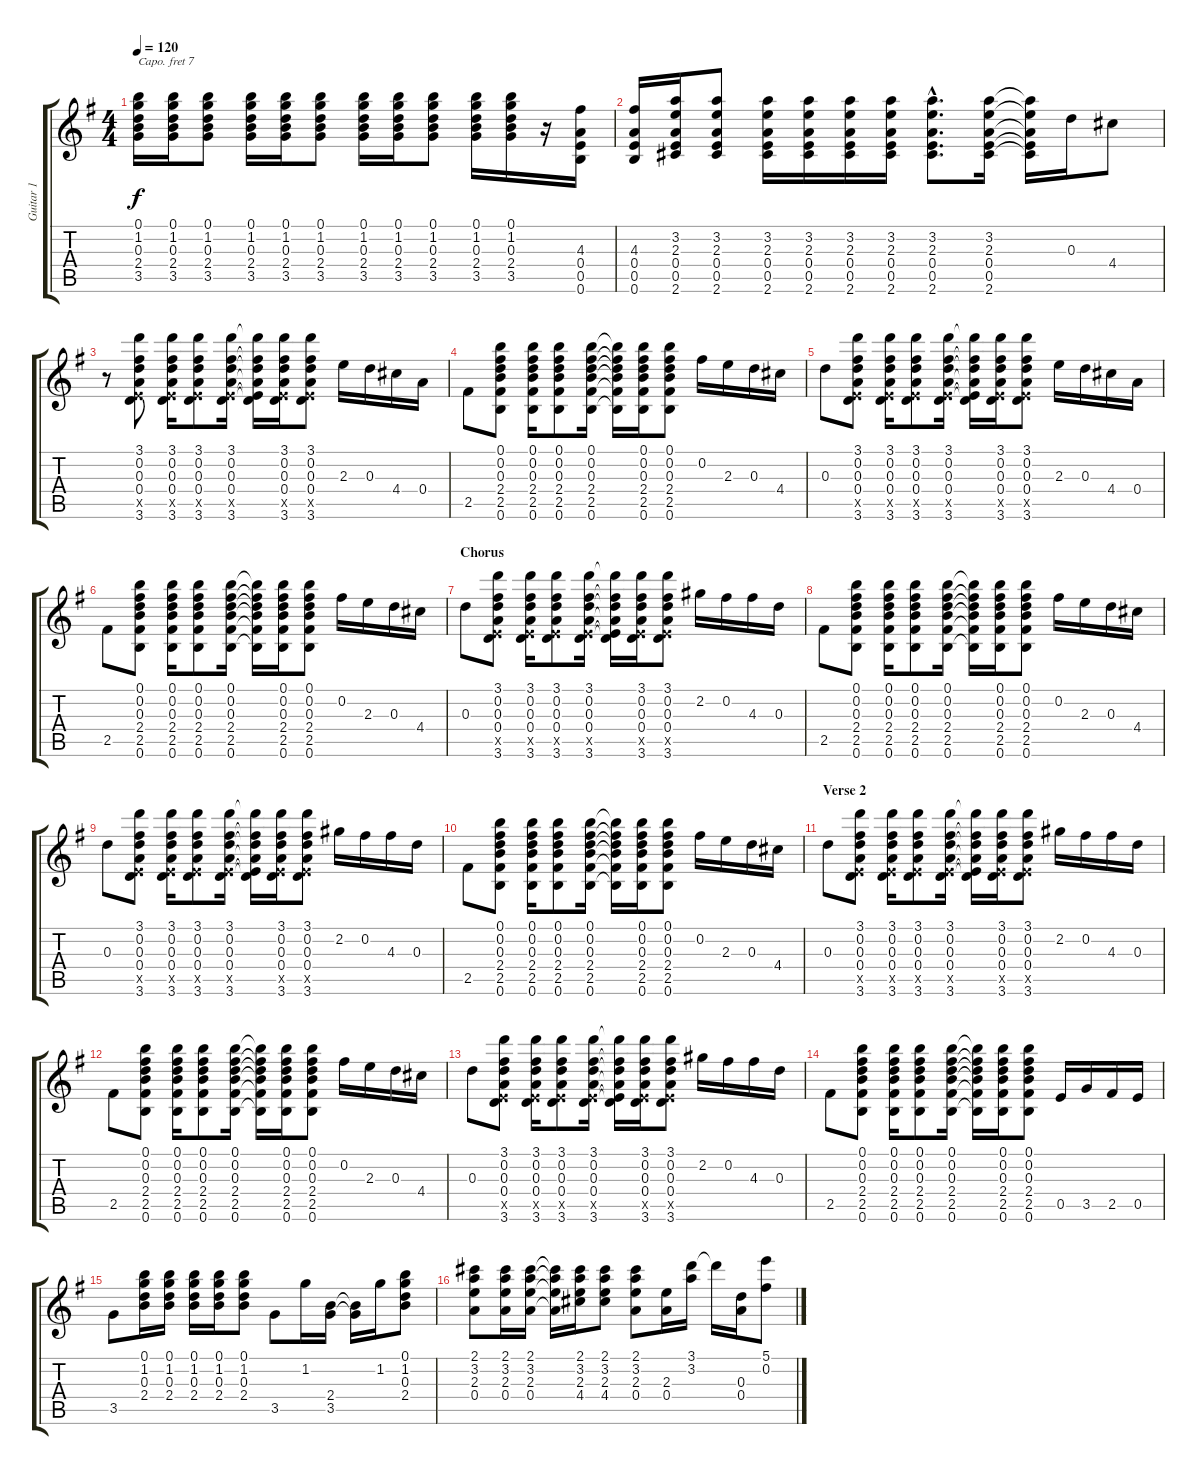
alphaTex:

\track ("Guitar 1" "Guitar 1") {instrument acousticguitarsteel}
\staff {score tabs}
\capo 7
\tuning (E4 B3 G3 D3 A2 E2) {hide}
\ts (4 4)
\tempo 120
\clef g2
\ks g
(0.1 1.2 0.3 2.4 3.5).16{dy f} (0.1 1.2 0.3 2.4 3.5).16 (0.1 1.2 0.3 2.4 3.5).8 (0.1 1.2 0.3 2.4 3.5).16 (0.1 1.2 0.3 2.4 3.5).16 (0.1 1.2 0.3 2.4 3.5).8 (0.1 1.2 0.3 2.4 3.5).16 (0.1 1.2 0.3 2.4 3.5).16 (0.1 1.2 0.3 2.4 3.5).8 (0.1 1.2 0.3 2.4 3.5).16 (0.1 1.2 0.3 2.4 3.5).16 r.16 (4.3 0.4 0.5 0.6).16 |
(4.3 0.4 0.5 0.6).16 (3.2 2.3 0.4 0.5 2.6).16 (3.2 2.3 0.4 0.5 2.6).8 (3.2 2.3 0.4 0.5 2.6).16 (3.2 2.3 0.4 0.5 2.6).16 (3.2 2.3 0.4 0.5 2.6).16 (3.2 2.3 0.4 0.5 2.6).16 (3.2{hac} 2.3{hac} 0.4{hac} 0.5{hac} 2.6{hac}).8{d} (3.2 2.3 0.4 0.5 2.6).16 (3.2{t} 2.3{t} 0.4{t} 0.5{t} 2.6{t}).16 0.3.16 4.4.8 |
r.8 (3.1 0.2 0.3 0.4 0.5{x} 3.6).8 (3.1 0.2 0.3 0.4 0.5{x} 3.6).16 (3.1 0.2 0.3 0.4 0.5{x} 3.6).8 (3.1 0.2 0.3 0.4 0.5{x} 3.6).16 (3.1{t} 0.2{t} 0.3{t} 0.4{t} 0.5{t} 3.6{t}).16 (3.1 0.2 0.3 0.4 0.5{x} 3.6).16 (3.1 0.2 0.3 0.4 0.5{x} 3.6).8 2.3.16 0.3.16 4.4.16 0.4.16 |
2.5.8 (0.1 0.2 0.3 2.4 2.5 0.6).8 (0.1 0.2 0.3 2.4 2.5 0.6).16 (0.1 0.2 0.3 2.4 2.5 0.6).8 (0.1 0.2 0.3 2.4 2.5 0.6).16 (0.1{t} 0.2{t} 0.3{t} 2.4{t} 2.5{t} 0.6{t}).16 (0.1 0.2 0.3 2.4 2.5 0.6).16 (0.1 0.2 0.3 2.4 2.5 0.6).8 0.2.16 2.3.16 0.3.16 4.4.16 |
0.3.8 (3.1 0.2 0.3 0.4 0.5{x} 3.6).8 (3.1 0.2 0.3 0.4 0.5{x} 3.6).16 (3.1 0.2 0.3 0.4 0.5{x} 3.6).8 (3.1 0.2 0.3 0.4 0.5{x} 3.6).16 (3.1{t} 0.2{t} 0.3{t} 0.4{t} 0.5{t} 3.6{t}).16 (3.1 0.2 0.3 0.4 0.5{x} 3.6).16 (3.1 0.2 0.3 0.4 0.5{x} 3.6).8 2.3.16 0.3.16 4.4.16 0.4.16 |
2.5.8 (0.1 0.2 0.3 2.4 2.5 0.6).8 (0.1 0.2 0.3 2.4 2.5 0.6).16 (0.1 0.2 0.3 2.4 2.5 0.6).8 (0.1 0.2 0.3 2.4 2.5 0.6).16 (0.1{t} 0.2{t} 0.3{t} 2.4{t} 2.5{t} 0.6{t}).16 (0.1 0.2 0.3 2.4 2.5 0.6).16 (0.1 0.2 0.3 2.4 2.5 0.6).8 0.2.16 2.3.16 0.3.16 4.4.16 |
\section ("" "Chorus")
0.3.8 (3.1 0.2 0.3 0.4 0.5{x} 3.6).8 (3.1 0.2 0.3 0.4 0.5{x} 3.6).16 (3.1 0.2 0.3 0.4 0.5{x} 3.6).8 (3.1 0.2 0.3 0.4 0.5{x} 3.6).16 (3.1{t} 0.2{t} 0.3{t} 0.4{t} 0.5{t} 3.6{t}).16 (3.1 0.2 0.3 0.4 0.5{x} 3.6).16 (3.1 0.2 0.3 0.4 0.5{x} 3.6).8 2.2.16 0.2.16 4.3.16 0.3.16 |
2.5.8 (0.1 0.2 0.3 2.4 2.5 0.6).8 (0.1 0.2 0.3 2.4 2.5 0.6).16 (0.1 0.2 0.3 2.4 2.5 0.6).8 (0.1 0.2 0.3 2.4 2.5 0.6).16 (0.1{t} 0.2{t} 0.3{t} 2.4{t} 2.5{t} 0.6{t}).16 (0.1 0.2 0.3 2.4 2.5 0.6).16 (0.1 0.2 0.3 2.4 2.5 0.6).8 0.2.16 2.3.16 0.3.16 4.4.16 |
0.3.8 (3.1 0.2 0.3 0.4 0.5{x} 3.6).8 (3.1 0.2 0.3 0.4 0.5{x} 3.6).16 (3.1 0.2 0.3 0.4 0.5{x} 3.6).8 (3.1 0.2 0.3 0.4 0.5{x} 3.6).16 (3.1{t} 0.2{t} 0.3{t} 0.4{t} 0.5{t} 3.6{t}).16 (3.1 0.2 0.3 0.4 0.5{x} 3.6).16 (3.1 0.2 0.3 0.4 0.5{x} 3.6).8 2.2.16 0.2.16 4.3.16 0.3.16 |
2.5.8 (0.1 0.2 0.3 2.4 2.5 0.6).8 (0.1 0.2 0.3 2.4 2.5 0.6).16 (0.1 0.2 0.3 2.4 2.5 0.6).8 (0.1 0.2 0.3 2.4 2.5 0.6).16 (0.1{t} 0.2{t} 0.3{t} 2.4{t} 2.5{t} 0.6{t}).16 (0.1 0.2 0.3 2.4 2.5 0.6).16 (0.1 0.2 0.3 2.4 2.5 0.6).8 0.2.16 2.3.16 0.3.16 4.4.16 |
\section ("" "Verse 2")
0.3.8 (3.1 0.2 0.3 0.4 0.5{x} 3.6).8 (3.1 0.2 0.3 0.4 0.5{x} 3.6).16 (3.1 0.2 0.3 0.4 0.5{x} 3.6).8 (3.1 0.2 0.3 0.4 0.5{x} 3.6).16 (3.1{t} 0.2{t} 0.3{t} 0.4{t} 0.5{t} 3.6{t}).16 (3.1 0.2 0.3 0.4 0.5{x} 3.6).16 (3.1 0.2 0.3 0.4 0.5{x} 3.6).8 2.2.16 0.2.16 4.3.16 0.3.16 |
2.5.8 (0.1 0.2 0.3 2.4 2.5 0.6).8 (0.1 0.2 0.3 2.4 2.5 0.6).16 (0.1 0.2 0.3 2.4 2.5 0.6).8 (0.1 0.2 0.3 2.4 2.5 0.6).16 (0.1{t} 0.2{t} 0.3{t} 2.4{t} 2.5{t} 0.6{t}).16 (0.1 0.2 0.3 2.4 2.5 0.6).16 (0.1 0.2 0.3 2.4 2.5 0.6).8 0.2.16 2.3.16 0.3.16 4.4.16 |
0.3.8 (3.1 0.2 0.3 0.4 0.5{x} 3.6).8 (3.1 0.2 0.3 0.4 0.5{x} 3.6).16 (3.1 0.2 0.3 0.4 0.5{x} 3.6).8 (3.1 0.2 0.3 0.4 0.5{x} 3.6).16 (3.1{t} 0.2{t} 0.3{t} 0.4{t} 0.5{t} 3.6{t}).16 (3.1 0.2 0.3 0.4 0.5{x} 3.6).16 (3.1 0.2 0.3 0.4 0.5{x} 3.6).8 2.2.16 0.2.16 4.3.16 0.3.16 |
2.5.8 (0.1 0.2 0.3 2.4 2.5 0.6).8 (0.1 0.2 0.3 2.4 2.5 0.6).16 (0.1 0.2 0.3 2.4 2.5 0.6).8 (0.1 0.2 0.3 2.4 2.5 0.6).16 (0.1{t} 0.2{t} 0.3{t} 2.4{t} 2.5{t} 0.6{t}).16 (0.1 0.2 0.3 2.4 2.5 0.6).16 (0.1 0.2 0.3 2.4 2.5 0.6).8 0.5.16 3.5.16 2.5.16 0.5.16 |
3.5.8 (0.1 1.2 0.3 2.4).16 (0.1 1.2 0.3 2.4).16 (0.1 1.2 0.3 2.4).16 (0.1 1.2 0.3 2.4).16 (0.1 1.2 0.3 2.4).8 3.5.8 1.2.16 (2.4 3.5).16 (2.4{t} 3.5{t}).16 1.2.16 (0.1 1.2 0.3 2.4).8 |
(2.1 3.2 2.3 0.4).8 (2.1 3.2 2.3 0.4).16 (2.1 3.2 2.3 0.4).16 (2.1{t} 3.2{t} 2.3{t} 0.4{t}).16 (2.1 3.2 2.3 4.4).16 (2.1 3.2 2.3 4.4).8 (2.1 3.2 2.3 0.4).8 (2.3 0.4).16 (3.1 3.2).16 3.1{t}.16 (0.3 0.4).16 (5.1 0.2).8
